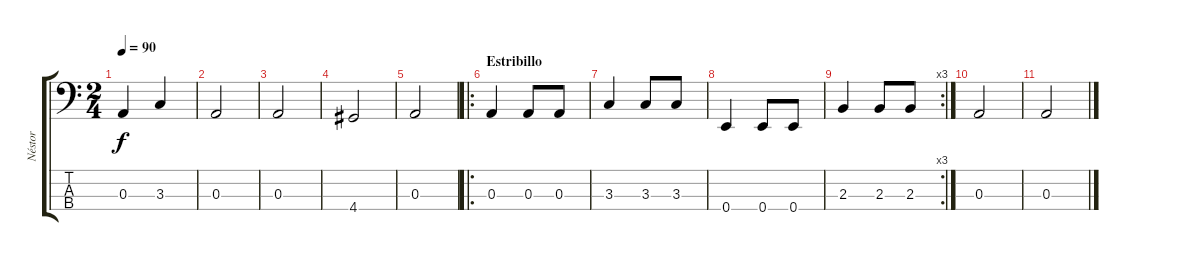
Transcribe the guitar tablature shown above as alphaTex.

\track ("Néstor" "Néstor") {instrument electricbasspick}
\staff {score tabs}
\tuning (G2 D2 A1 E1) {hide}
\ts (2 4)
\tempo 90
\clef f4
\ks c
0.3.4{dy f} 3.3.4 |
0.3.2 |
0.3.2 |
4.4.2 |
0.3.2 |
\ro
\section ("" "Estribillo")
0.3.4 0.3.8 0.3.8 |
3.3.4 3.3.8 3.3.8 |
0.4.4 0.4.8 0.4.8 |
\rc 3
2.3.4 2.3.8 2.3.8 |
0.3.2 |
0.3.2
